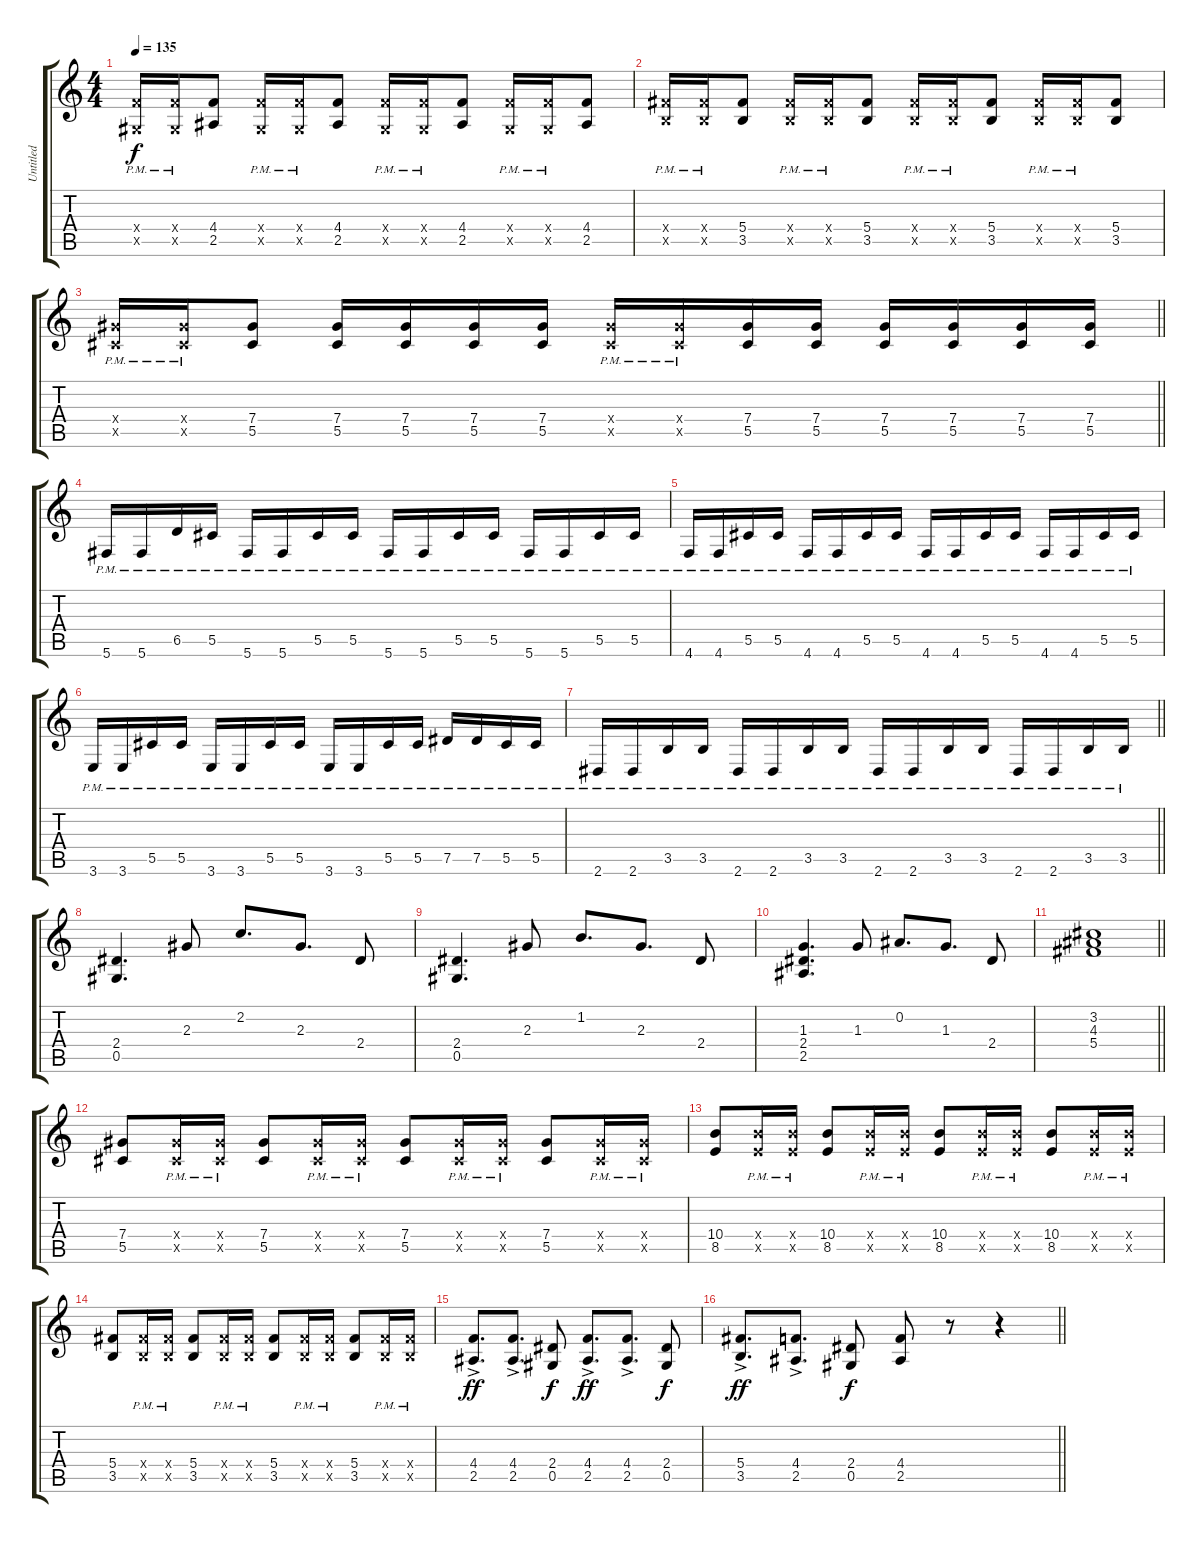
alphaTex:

\track ("Untitled" "Untitled") {instrument overdrivenguitar}
\staff {score tabs}
\tuning (Eb4 Bb3 Gb3 Db3 Ab2 Db2) {hide}
\ts (4 4)
\tempo 135
\clef g2
\ks c
(4.4{pm x} 0.5{pm x}).16{dy f} (4.4{pm x} 0.5{pm x}).16 (4.4 2.5).8 (4.4{pm x} 0.5{pm x}).16 (4.4{pm x} 0.5{pm x}).16 (4.4 2.5).8 (4.4{pm x} 0.5{pm x}).16 (4.4{pm x} 0.5{pm x}).16 (4.4 2.5).8 (4.4{pm x} 0.5{pm x}).16 (4.4{pm x} 0.5{pm x}).16 (4.4 2.5).8 |
(5.4{pm x} 3.5{pm x}).16 (5.4{pm x} 3.5{pm x}).16 (5.4 3.5).8 (5.4{pm x} 3.5{pm x}).16 (5.4{pm x} 3.5{pm x}).16 (5.4 3.5).8 (5.4{pm x} 3.5{pm x}).16 (5.4{pm x} 3.5{pm x}).16 (5.4 3.5).8 (5.4{pm x} 3.5{pm x}).16 (5.4{pm x} 3.5{pm x}).16 (5.4 3.5).8 |
\barLineRight lightlight
(7.4{pm x} 5.5{pm x}).16 (7.4{pm x} 5.5{pm x}).16 (7.4 5.5).8 (7.4 5.5).16 (7.4 5.5).16 (7.4 5.5).16 (7.4 5.5).16 (7.4{pm x} 5.5{pm x}).16 (7.4{pm x} 5.5{pm x}).16 (7.4 5.5).16 (7.4 5.5).16 (7.4 5.5).16 (7.4 5.5).16 (7.4 5.5).16 (7.4 5.5).16 |
5.6{pm}.16 5.6{pm}.16 6.5{pm}.16 5.5{pm}.16 5.6{pm}.16 5.6{pm}.16 5.5{pm}.16 5.5{pm}.16 5.6{pm}.16 5.6{pm}.16 5.5{pm}.16 5.5{pm}.16 5.6{pm}.16 5.6{pm}.16 5.5{pm}.16 5.5{pm}.16 |
4.6{pm}.16 4.6{pm}.16 5.5{pm}.16 5.5{pm}.16 4.6{pm}.16 4.6{pm}.16 5.5{pm}.16 5.5{pm}.16 4.6{pm}.16 4.6{pm}.16 5.5{pm}.16 5.5{pm}.16 4.6{pm}.16 4.6{pm}.16 5.5{pm}.16 5.5{pm}.16 |
3.6{pm}.16 3.6{pm}.16 5.5{pm}.16 5.5{pm}.16 3.6{pm}.16 3.6{pm}.16 5.5{pm}.16 5.5{pm}.16 3.6{pm}.16 3.6{pm}.16 5.5{pm}.16 5.5{pm}.16 7.5{pm}.16 7.5{pm}.16 5.5{pm}.16 5.5{pm}.16 |
\barLineRight lightlight
2.6{pm}.16 2.6{pm}.16 3.5{pm}.16 3.5{pm}.16 2.6{pm}.16 2.6{pm}.16 3.5{pm}.16 3.5{pm}.16 2.6{pm}.16 2.6{pm}.16 3.5{pm}.16 3.5{pm}.16 2.6{pm}.16 2.6{pm}.16 3.5{pm}.16 3.5{pm}.16 |
(2.4 0.5).4{d} 2.3.8 2.2.8{d} 2.3.8{d} 2.4.8 |
(2.4 0.5).4{d} 2.3.8 1.2.8{d} 2.3.8{d} 2.4.8 |
(1.3 2.4 2.5).4{d} 1.3.8 0.2.8{d} 1.3.8{d} 2.4.8 |
\barLineRight lightlight
(3.2 4.3 5.4).1 |
(7.4 5.5).8 (7.4{pm x} 5.5{pm x}).16 (7.4{pm x} 5.5{pm x}).16 (7.4 5.5).8 (7.4{pm x} 5.5{pm x}).16 (7.4{pm x} 5.5{pm x}).16 (7.4 5.5).8 (7.4{pm x} 5.5{pm x}).16 (7.4{pm x} 5.5{pm x}).16 (7.4 5.5).8 (7.4{pm x} 5.5{pm x}).16 (7.4{pm x} 5.5{pm x}).16 |
(10.4 8.5).8 (10.4{pm x} 8.5{pm x}).16 (10.4{pm x} 8.5{pm x}).16 (10.4 8.5).8 (10.4{pm x} 8.5{pm x}).16 (10.4{pm x} 8.5{pm x}).16 (10.4 8.5).8 (10.4{pm x} 8.5{pm x}).16 (10.4{pm x} 8.5{pm x}).16 (10.4 8.5).8 (10.4{pm x} 8.5{pm x}).16 (10.4{pm x} 8.5{pm x}).16 |
(5.4 3.5).8 (5.4{pm x} 3.5{pm x}).16 (5.4{pm x} 3.5{pm x}).16 (5.4 3.5).8 (5.4{pm x} 3.5{pm x}).16 (5.4{pm x} 3.5{pm x}).16 (5.4 3.5).8 (5.4{pm x} 3.5{pm x}).16 (5.4{pm x} 3.5{pm x}).16 (5.4 3.5).8 (5.4{pm x} 3.5{pm x}).16 (5.4{pm x} 3.5{pm x}).16 |
(4.4{ac} 2.5{ac}).8{d dy ff} (4.4{ac} 2.5{ac}).8{d} (2.4 0.5).8{dy f} (4.4{ac} 2.5{ac}).8{d dy ff} (4.4{ac} 2.5{ac}).8{d} (2.4 0.5).8{dy f} |
\barLineRight lightlight
(5.4{ac} 3.5{ac}).8{d dy ff} (4.4{ac} 2.5{ac}).8{d} (2.4 0.5).8{dy f} (4.4 2.5).8 r.8 r.4
